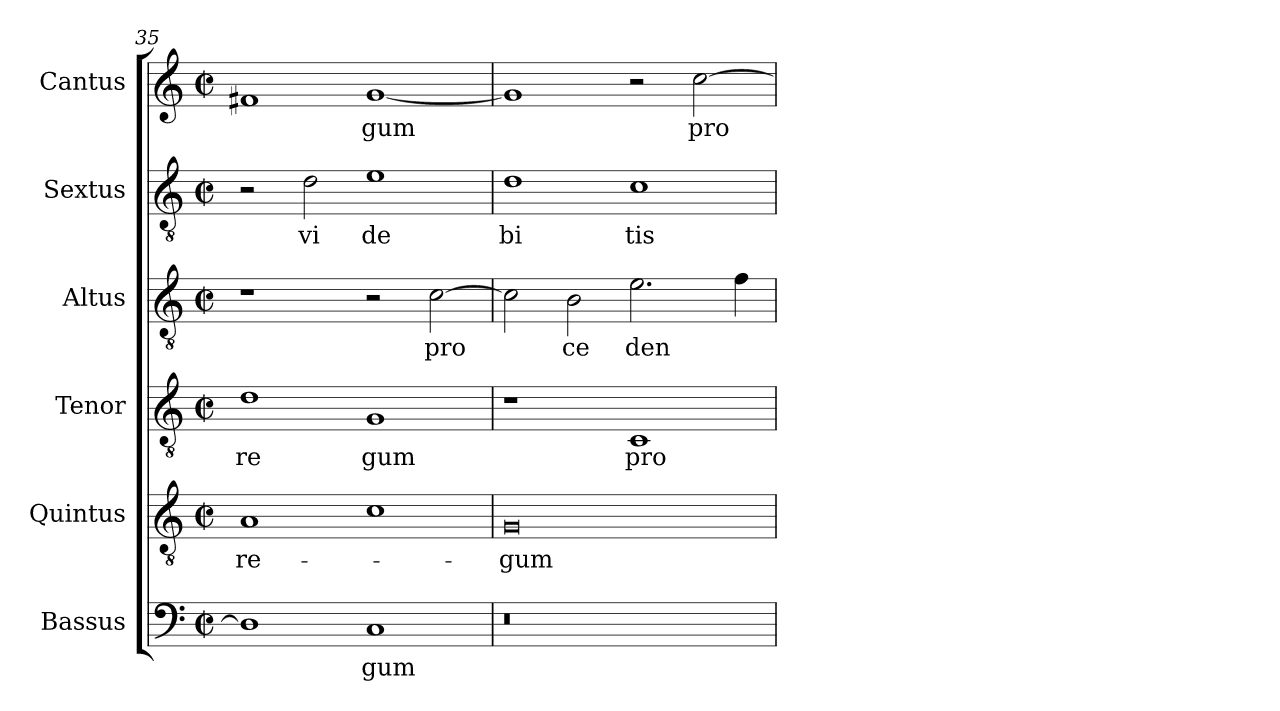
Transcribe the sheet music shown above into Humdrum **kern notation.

**kern	**text	**kern	**text	**kern	**text	**kern	**text	**kern	**text	**kern	**text
*part6	*part6	*part5	*part5	*part4	*part4	*part3	*part3	*part2	*part2	*part1	*part1
*staff6	*staff6	*staff5	*staff5	*staff4	*staff4	*staff3	*staff3	*staff2	*staff2	*staff1	*staff1
*I"Bassus	*	*I"Quintus	*	*I"Tenor	*	*I"Altus	*	*I"Sextus	*	*I"Cantus	*
*clefF4	*	*clefGv2	*	*clefGv2	*	*clefGv2	*	*clefGv2	*	*clefG2	*
*M2/2	*	*M2/2	*	*M2/2	*	*M2/2	*	*M2/2	*	*M2/2	*
*met(c|)	*	*met(c|)	*	*met(c|)	*	*met(c|)	*	*met(c|)	*	*met(c|)	*
=35	=35	=35	=35	=35	=35	=35	=35	=35	=35	=35	=35
!	!	!	!LO:LY:b:cj	!	!LO:LY:b:cj	!	!	!	!	!	!
1D]	.	1A	re-	1d	re	1r	.	2r	.	1f#X	.
!	!	!	!	!	!	!	!	!	!LO:LY:b:cj	!	!
.	.	.	.	.	.	.	.	2d\	vi	.	.
!	!LO:LY:b:cj	!	!	!	!LO:LY:b:cj	!	!	!	!LO:LY:b:cj	!	!LO:LY:b
1C	gum	1c	.	1G	gum	2r	.	1e	de	[<1g	gum
!	!	!	!	!	!	!	!LO:LY:b	!	!	!	!
.	.	.	.	.	.	[>2c\	pro	.	.	.	.
=36	=36	=36	=36	=36	=36	=36	=36	=36	=36	=36	=36
!	!	!	!LO:LY:b:cj	!	!	!	!	!	!LO:LY:b:cj	!	!
0r	.	0G	-gum	1r	.	2c\]	.	1d	bi	1g]	.
!	!	!	!	!	!	!	!LO:LY:b:cj	!	!	!	!
.	.	.	.	.	.	2B\	ce	.	.	.	.
!	!	!	!	!	!LO:LY:b:cj	!	!LO:LY:b	!	!LO:LY:b:cj	!	!
.	.	.	.	1C	pro	2.e\	den	1c	tis	2r	.
!	!	!	!	!	!	!	!	!	!	!	!LO:LY:b
.	.	.	.	.	.	.	.	.	.	[>2cc\	pro
.	.	.	.	.	.	4f\	.	.	.	.	.
=	=	=	=	=	=	=	=	=	=	=	=
*-	*-	*-	*-	*-	*-	*-	*-	*-	*-	*-	*-
